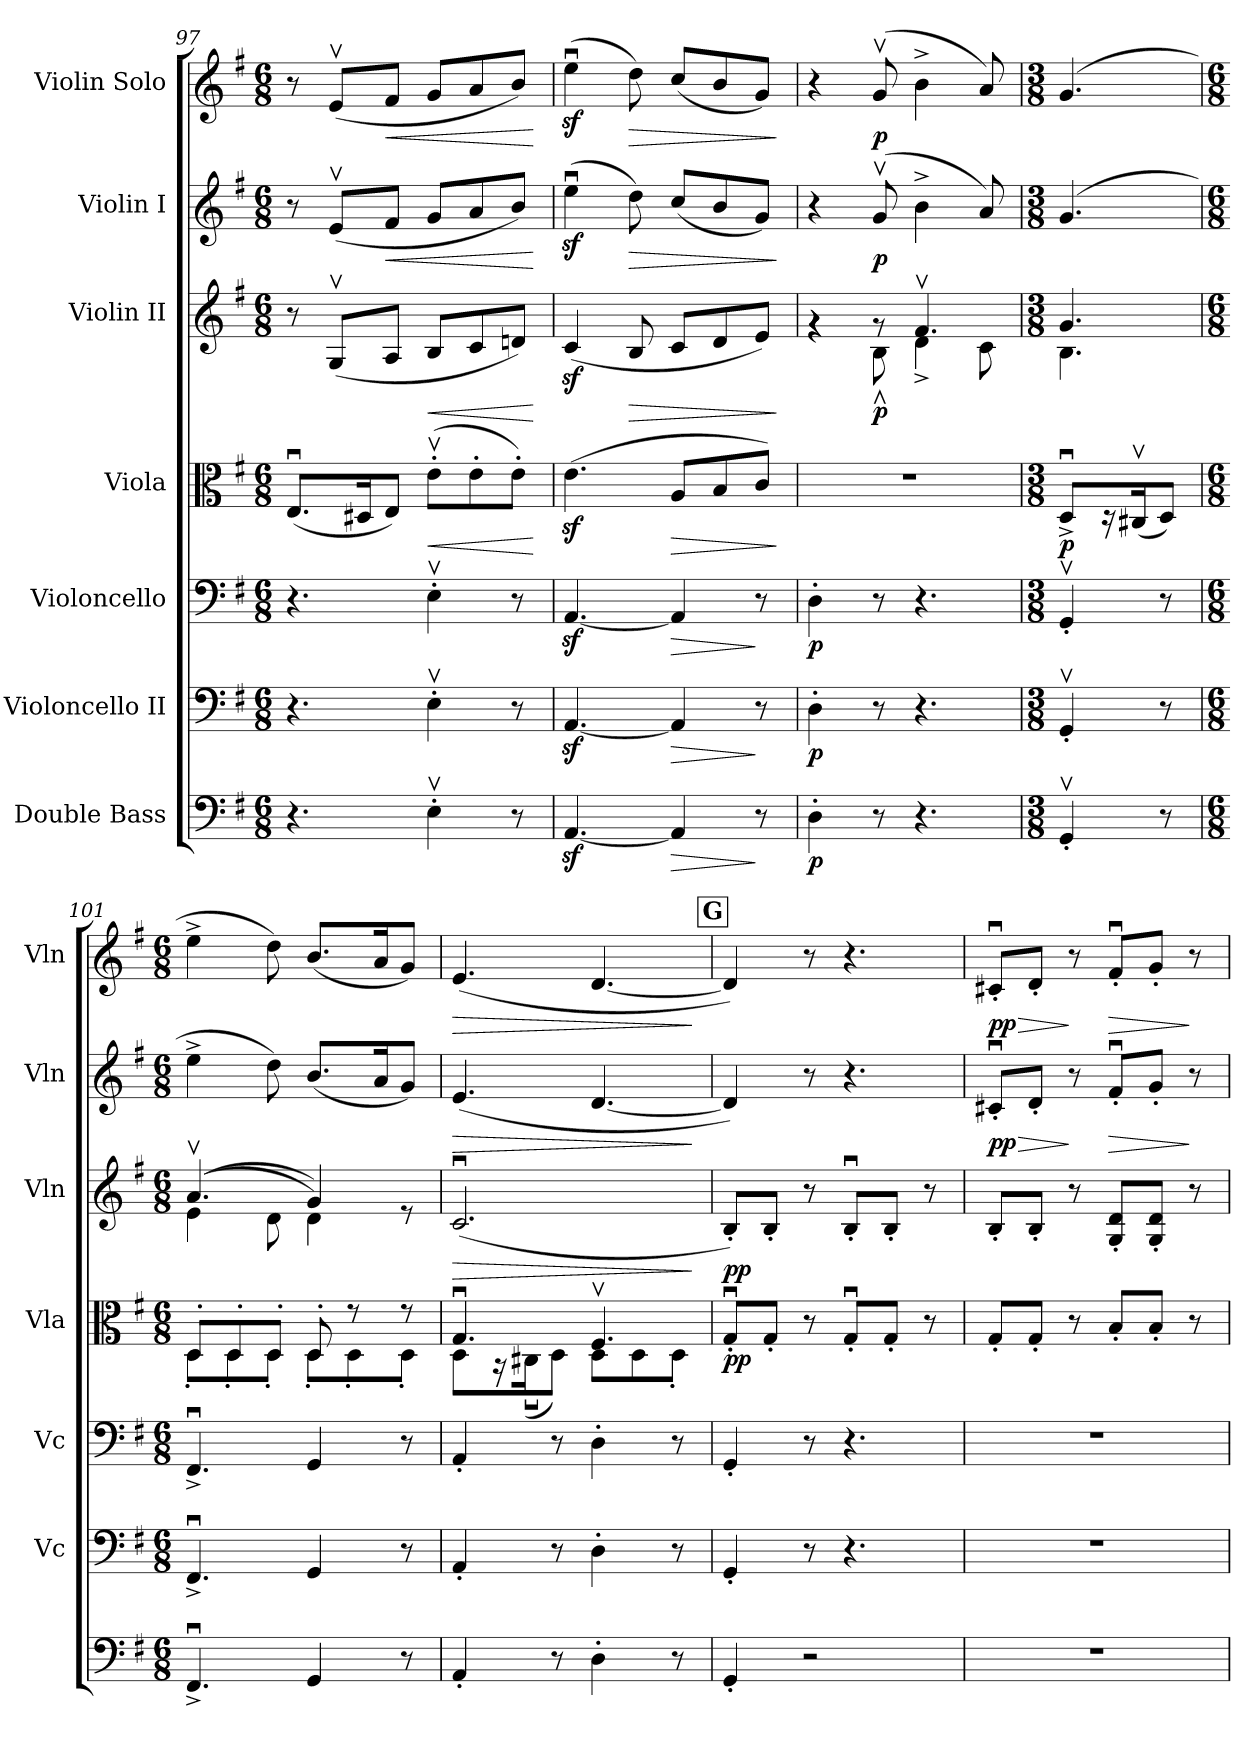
**kern	**dynam	**kern	**dynam	**kern	**dynam	**kern	**dynam	**kern	**dynam	**kern	**dynam	**kern	**dynam
*part7	*part7	*part6	*part6	*part5	*part5	*part4	*part4	*part3	*part3	*part2	*part2	*part1	*part1
*staff7	*staff7	*staff6	*staff6	*staff5	*staff5	*staff4	*staff4	*staff3	*staff3	*staff2	*staff2	*staff1	*staff1
*I"Double Bass	*	*I"Violoncello II	*	*I"Violoncello	*	*I"Viola	*	*I"Violin II	*	*I"Violin I	*	*I"Violin Solo	*
*	*	*I'Vc	*	*I'Vc	*	*I'Vla	*	*I'Vln	*	*I'Vln	*	*I'Vln	*
*clefF4	*	*clefF4	*	*clefF4	*	*clefC3	*	*clefG2	*	*clefG2	*	*clefG2	*
*ITrd7c12	*	*	*	*	*	*	*	*	*	*	*	*	*
*k[f#]	*	*k[f#]	*	*k[f#]	*	*k[f#]	*	*k[f#]	*	*k[f#]	*	*k[f#]	*
*M6/8	*	*M6/8	*	*M6/8	*	*M6/8	*	*M6/8	*	*M6/8	*	*M6/8	*
=97	=97	=97	=97	=97	=97	=97	=97	=97	=97	=97	=97	=97	=97
4.r	.	4.r	.	4.r	.	(8.Eu/L	.	8r	.	8r	.	8r	.
.	.	.	.	.	.	.	.	(8Gv/L	.	(8ev/L	.	(8ev/L	.
.	.	.	.	.	.	16D#X/K	.	.	.	.	.	.	.
!	!	!	!	!	!	!	!	!	!	!	!LO:HP:b	!	!LO:HP:b
.	.	.	.	.	.	8E/J)	.	8A/J	.	8f#/J	<	8f#/J	<
!	!	!	!	!	!	!	!LO:HP:b	!	!LO:HP:b	!	!	!	!
4EEv'\	.	4Ev'\	.	4Ev'\	.	(8ev'\L	<	8B/L	<	8g/L	.	8g/L	.
.	.	.	.	.	.	8e'\	.	8c/	.	8a/	.	8a/	.
8r	.	8r	.	8r	.	8e'\J)	.	8dn/J)	.	8b/J)	.	8b/J)	.
.	.	.	.	.	.	.	[	.	[	.	[	.	[
=98	=98	=98	=98	=98	=98	=98	=98	=98	=98	=98	=98	=98	=98
[4.AAAz</	.	[4.AAz</	.	[4.AAz</	.	(4.ez<\	.	(4cz</	.	(4eez<u\	.	(4eez<u\	.
!	!	!	!	!	!	!	!	!	!LO:HP:b	!	!LO:HP:b	!	!LO:HP:b
.	.	.	.	.	.	.	.	8B/	>	8dd\)	>	8dd\)	>
!	!LO:HP:b	!	!LO:HP:b	!	!LO:HP:b	!	!LO:HP:b	!	!	!	!	!	!
4AAA/]	>	4AA/]	>	4AA/]	>	8A/L	>	8c/L	.	(8cc/L	.	(8cc/L	.
.	.	.	.	.	.	8B/	.	8d/	.	8b/	.	8b/	.
8r	]	8r	]	8r	]	8c/J)	.	8e/J)	.	8g/J)	.	8g/J)	.
.	.	.	.	.	.	.	]	.	]	.	]	.	]
=99	=99	=99	=99	=99	=99	=99	=99	=99	=99	=99	=99	=99	=99
*	*	*	*	*	*	*	*	*^	*	*	*	*	*
!	!LO:DY:b	!	!LO:DY:b	!	!LO:DY:b	!	!	!	!	!	!	!	!	!
4DD'\	p	4D'\	p	4D'\	p	2.r	.	4rg	4rg	.	4r	.	4r	.
!	!	!	!	!	!	!	!	!	!	!LO:DY:b	!	!LO:DY:b	!	!LO:DY:b
8r	.	8r	.	8r	.	.	.	8rg	8Bv\	p	(8gv/	p	(8gv/	p
4.r	.	4.r	.	4.r	.	.	.	4.f#v/	4d^\	.	4b^\	.	4b^\	.
.	.	.	.	.	.	.	.	.	8c\	.	8a/)	.	8a/)	.
=100	=100	=100	=100	=100	=100	=100	=100	=100	=100	=100	=100	=100	=100	=100
*M3/8	*	*M3/8	*	*M3/8	*	*M3/8	*	*M3/8	*	*	*M3/8	*	*M3/8	*
!	!	!	!	!	!	!	!LO:DY:b	!	!	!	!	!	!	!
4GGGv'/	.	4GGv'/	.	4GGv'/	.	8Du^/L	p	4.g/	4.B\	.	(4.g/	.	(4.g/	.
.	.	.	.	.	.	16r	.	.	.	.	.	.	.	.
.	.	.	.	.	.	(16C#Xv/K	.	.	.	.	.	.	.	.
8r	.	8r	.	8r	.	8D/J)	.	.	.	.	.	.	.	.
!!LO:PB:g=z
=101	=101	=101	=101	=101	=101	=101	=101	=101	=101	=101	=101	=101	=101	=101
*M6/8	*	*M6/8	*	*M6/8	*	*M6/8	*	*M6/8	*	*	*M6/8	*	*M6/8	*
*	*	*	*	*	*	*^	*	*	*	*	*	*	*	*
4.FFF#u^/	.	4.FF#u^/	.	4.FF#u^/	.	8D'/L	8D'\L	.	(>(4.av/	4e\	.	4ee^\	.	4ee^\	.
.	.	.	.	.	.	8D'/	8D'\	.	.	.	.	.	.	.	.
.	.	.	.	.	.	8D'/J	8D'\J	.	.	8d\	.	8dd\)	.	8dd\)	.
4GGG/	.	4GG/	.	4GG/	.	8D'/	8D'\L	.	4g/)	4d\)	.	(8.b/L	.	(8.b/L	.
.	.	.	.	.	.	8r	8D'\	.	.	.	.	.	.	.	.
.	.	.	.	.	.	.	.	.	.	.	.	16a/K	.	16a/K	.
8r	.	8r	.	8r	.	8r	8D'\J	.	8re	8ryy	.	8g/J)	.	8g/J)	.
=102	=102	=102	=102	=102	=102	=102	=102	=102	=102	=102	=102	=102	=102	=102	=102
!	!	!	!	!	!	!	!	!	!	!	!LO:HP:b	!	!LO:HP:b	!	!LO:HP:b
*	*	*	*	*	*	*	*	*	*v	*v	*	*	*	*	*
4AAA'/	.	4AA'/	.	4AA'/	.	4.Gu/	8D\L	.	(2.cu/	>	(4.e/	>	(4.e/	>
.	.	.	.	.	.	.	16r	.	.	.	.	.	.	.
.	.	.	.	.	.	.	(16C#Xu\K	.	.	.	.	.	.	.
8r	.	8r	.	8r	.	.	8D\J)	.	.	.	.	.	.	.
4DD'\	.	4D'\	.	4D'\	.	4.F#v/	8D\L	.	.	.	[4.d/	.	[4.d/	.
.	.	.	.	.	.	.	8D\	.	.	.	.	.	.	.
8r	.	8r	.	8r	.	.	8D'\J	.	.	.	.	.	.	.
*	*	*	*	*	*	*v	*v	*	*	*	*	*	*	*
.	.	.	.	.	.	.	.	.	]	.	]	.	]
!!LO:REH:place=s1:a:B:fs=14:t=G
=103	=103	=103	=103	=103	=103	=103	=103	=103	=103	=103	=103	=103	=103
!	!	!	!	!	!	!	!LO:DY:b	!	!LO:DY:b	!	!	!	!
4GGG'/	.	4GG'/	.	4GG'/	.	8Gu'/L	pp	8B'/L)	pp	4d/])	.	4d/])	.
.	.	.	.	.	.	8G'/J	.	8B'/J	.	.	.	.	.
2r	.	8r	.	8r	.	8r	.	8r	.	8r	.	8r	.
.	.	4.r	.	4.r	.	8Gu'/L	.	8Bu'/L	.	4.r	.	4.r	.
.	.	.	.	.	.	8G'/J	.	8B'/J	.	.	.	.	.
.	.	.	.	.	.	8r	.	8r	.	.	.	.	.
=104	=104	=104	=104	=104	=104	=104	=104	=104	=104	=104	=104	=104	=104
!	!	!	!	!	!	!	!	!	!	!	!LO:HP:b	!	!LO:HP:b
!	!	!	!	!	!	!	!	!	!	!	!LO:DY:n=1:b	!	!LO:DY:n=1:b
2.r	.	2.r	.	2.r	.	8G'/L	.	8B'/L	.	8c#Xu'/L	> pp	8c#Xu'/L	> pp
.	.	.	.	.	.	8G'/J	.	8B'/J	.	8d'/J	.	8d'/J	.
.	.	.	.	.	.	8r	.	8r	.	8r	]	8r	]
!	!	!	!	!	!	!	!	!	!	!	!LO:HP:b	!	!LO:HP:b
.	.	.	.	.	.	8B'/L	.	8G/' 8d/'L	.	8f#u'/L	>	8f#u'/L	>
.	.	.	.	.	.	8B'/J	.	8G/' 8d/'J	.	8g'/J	.	8g'/J	.
.	.	.	.	.	.	8r	.	8r	.	8r	]	8r	]
=	=	=	=	=	=	=	=	=	=	=	=	=	=
*-	*-	*-	*-	*-	*-	*-	*-	*-	*-	*-	*-	*-	*-
